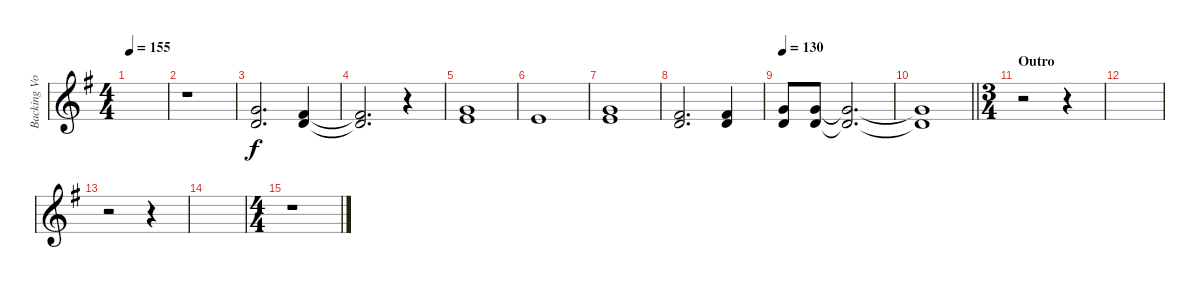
\track ("Backing Vocals" "Backing Vo") {instrument choiraahs}
\staff {score}
\tuning (E4 B3 G3 D3 A2 E2) {hide}
\ts (4 4)
\tempo 155
\clef g2
\ks g
|
r.1 |
(8.2 7.3).2{d} (7.2 7.3).4 |
(7.2{t} 7.3{t}).2{d} r.4 |
(3.1 5.2).1 |
0.1.1 |
(3.1 5.2).1 |
(2.1 3.2).2{d} (2.1 3.2).4 |
\tempo 130
(8.2 7.3).8 (8.2 7.3).8 (8.2{t} 7.3{t}).2{d} |
\barLineRight lightlight
(8.2{t} 7.3{t}).1 |
\ts (3 4)
\section ("" "Outro")
r.2 r.4 |
|
r.2 r.4 |
|
\ts (4 4)
r.1
